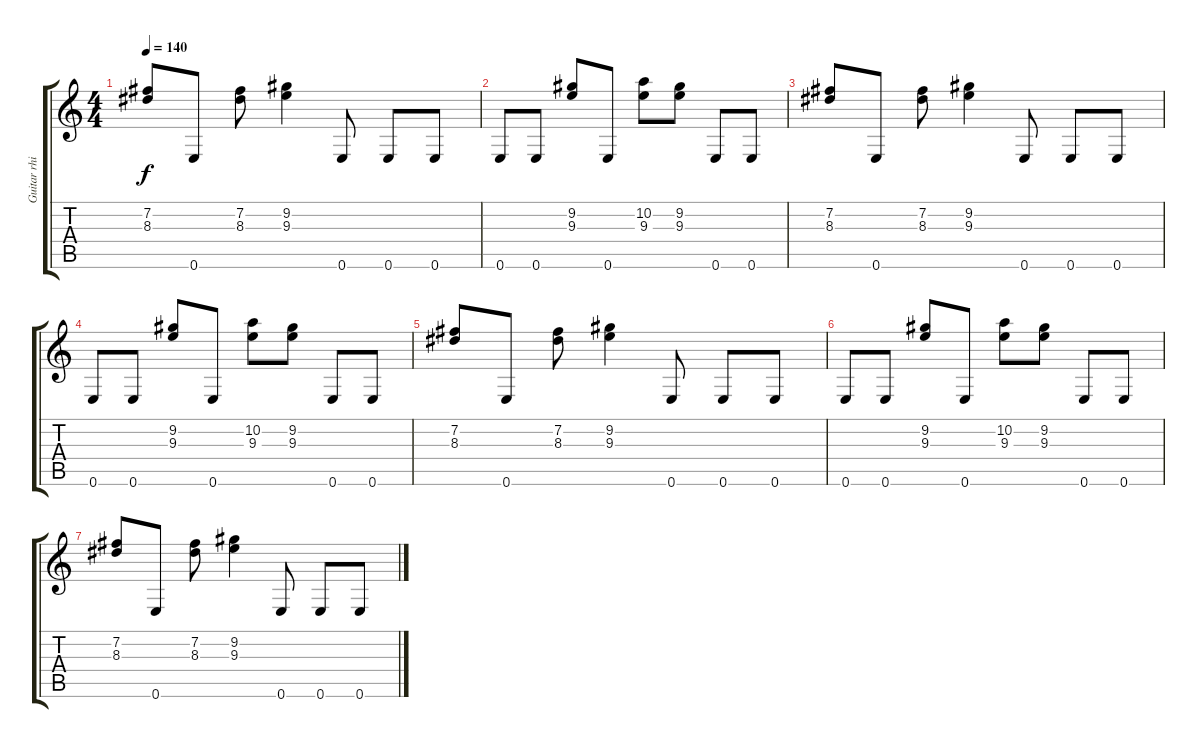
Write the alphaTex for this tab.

\track ("Guitar rhithm" "Guitar rhi") {instrument distortionguitar}
\staff {score tabs}
\tuning (E4 B3 G3 D3 A2 E2) {hide}
\ts (4 4)
\tempo 140
\clef g2
\ks c
(7.2 8.3).8{dy f} 0.6.8 (7.2 8.3).8 (9.2 9.3).4 0.6.8 0.6.8 0.6.8 |
0.6.8 0.6.8 (9.2 9.3).8 0.6.8 (10.2 9.3).8 (9.2 9.3).8 0.6.8 0.6.8 |
(7.2 8.3).8 0.6.8 (7.2 8.3).8 (9.2 9.3).4 0.6.8 0.6.8 0.6.8 |
0.6.8 0.6.8 (9.2 9.3).8 0.6.8 (10.2 9.3).8 (9.2 9.3).8 0.6.8 0.6.8 |
(7.2 8.3).8 0.6.8 (7.2 8.3).8 (9.2 9.3).4 0.6.8 0.6.8 0.6.8 |
0.6.8 0.6.8 (9.2 9.3).8 0.6.8 (10.2 9.3).8 (9.2 9.3).8 0.6.8 0.6.8 |
(7.2 8.3).8 0.6.8 (7.2 8.3).8 (9.2 9.3).4 0.6.8 0.6.8 0.6.8
